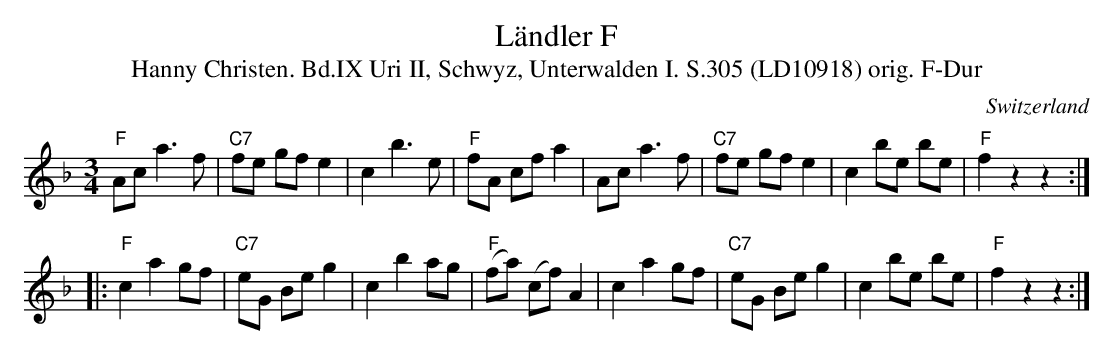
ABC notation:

X:1
T: L\"andler F
T:Hanny Christen. Bd.IX Uri II, Schwyz, Unterwalden I. S.305 (LD10918) orig. F-Dur
M:3/4
L:1/8
O:Switzerland
K:F major
"F"Ac a3 f | "C7"fe gf e2 | c2 b3 e | "F"fA cf a2 | Ac a3 f | "C7"fe gf e2 | c2 be be | "F"f2 z2z2 :|
|: "F"c2 a2 gf | "C7"eG Be g2 | c2b2 ag | "F"(fa) (cf) A2 | c2 a2 gf | "C7"eG Be g2 | c2 be be | "F"f2 z2z2 :|
